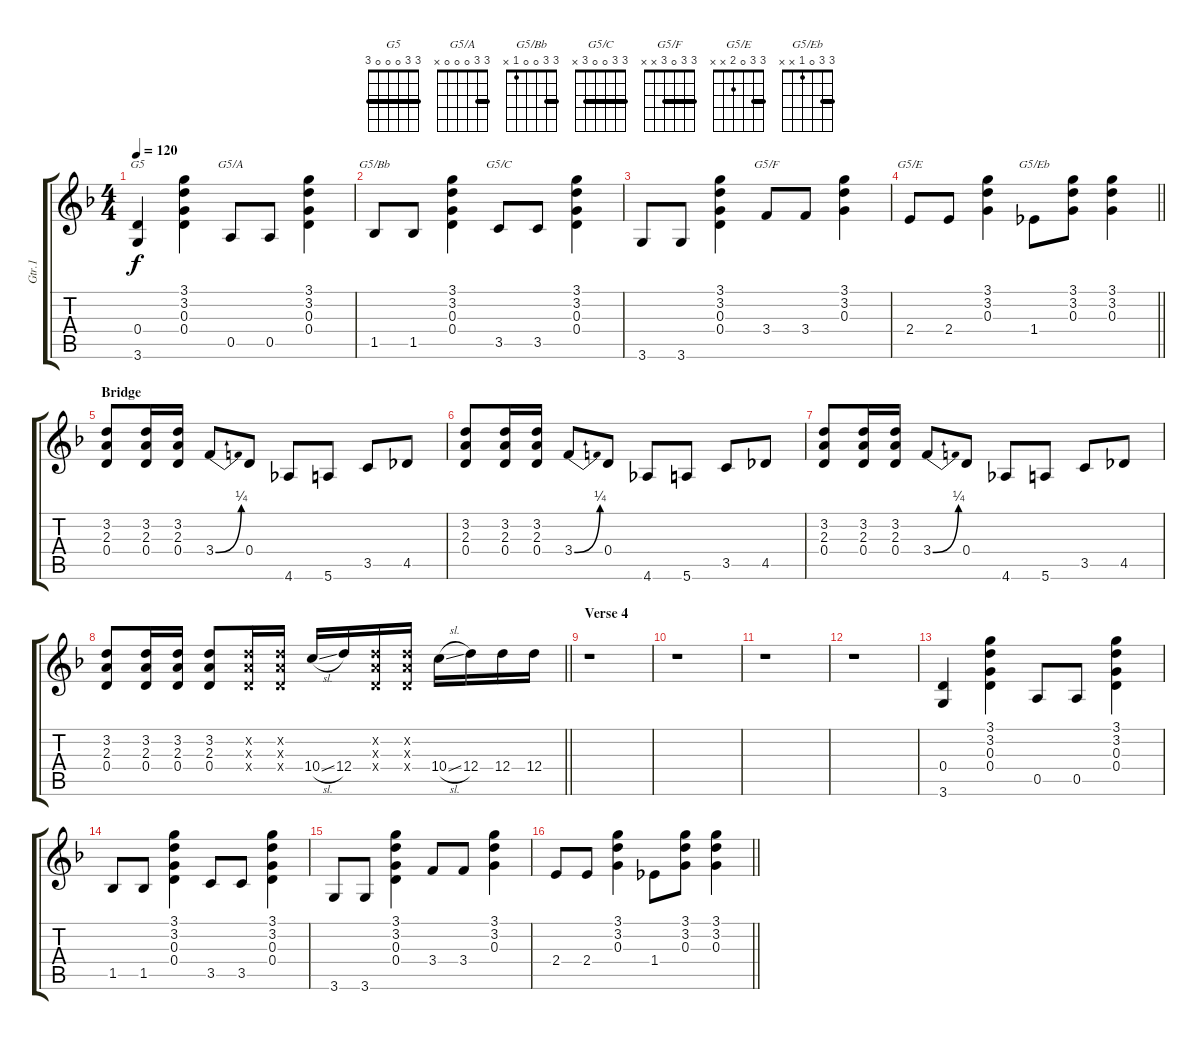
\track ("Gtr.1" "Gtr.1") {instrument distortionguitar}
\staff {score tabs}
\tuning (E4 B3 G3 D3 A2 E2) {hide}
\chord ("G5" 3 3 0 0 0 3) {barre 3}
\chord ("G5/A" 3 3 0 0 0 x) {barre 3}
\chord ("G5/Bb" 3 3 0 0 1 x) {barre 3}
\chord ("G5/C" 3 3 0 0 3 x) {barre 3}
\chord ("G5/F" 3 3 0 3 x x) {barre 3}
\chord ("G5/E" 3 3 0 2 x x) {barre 3}
\chord ("G5/Eb" 3 3 0 1 x x) {barre 3}
\ts (4 4)
\tempo 120
\clef g2
\ks f
(0.4 3.6).4{ch "G5" dy f} (3.1 3.2 0.3 0.4).4 0.5.8{ch "G5/A"} 0.5.8 (3.1 3.2 0.3 0.4).4 |
1.5.8{ch "G5/Bb"} 1.5.8 (3.1 3.2 0.3 0.4).4 3.5.8{ch "G5/C"} 3.5.8 (3.1 3.2 0.3 0.4).4 |
3.6.8 3.6.8 (3.1 3.2 0.3 0.4).4 3.4.8{ch "G5/F"} 3.4.8 (3.1 3.2 0.3).4 |
\barLineRight lightlight
2.4.8{ch "G5/E"} 2.4.8 (3.1 3.2 0.3).4 1.4.8{ch "G5/Eb"} (3.1 3.2 0.3).8 (3.1 3.2 0.3).4 |
\section ("" "Bridge")
(3.2 2.3 0.4).8 (3.2 2.3 0.4).16 (3.2 2.3 0.4).16 3.4{be (bend 0 0 60 1)}.8 0.4.8 4.6.8 5.6.8 3.5.8 4.5.8 |
(3.2 2.3 0.4).8 (3.2 2.3 0.4).16 (3.2 2.3 0.4).16 3.4{be (bend 0 0 60 1)}.8 0.4.8 4.6.8 5.6.8 3.5.8 4.5.8 |
(3.2 2.3 0.4).8 (3.2 2.3 0.4).16 (3.2 2.3 0.4).16 3.4{be (bend 0 0 60 1)}.8 0.4.8 4.6.8 5.6.8 3.5.8 4.5.8 |
\barLineRight lightlight
(3.2 2.3 0.4).8 (3.2 2.3 0.4).16 (3.2 2.3 0.4).16 (3.2 2.3 0.4).8 (3.2{x} 2.3{x} 0.4{x}).16 (3.2{x} 2.3{x} 0.4{x}).16 10.4{sl}.16 12.4.16 (3.2{x} 2.3{x} 0.4{x}).16 (3.2{x} 2.3{x} 0.4{x}).16 10.4{sl}.16 12.4.16 12.4.16 12.4.16 |
\section ("" "Verse 4")
r.1 |
r.1 |
r.1 |
r.1 |
(0.4 3.6).4 (3.1 3.2 0.3 0.4).4 0.5.8 0.5.8 (3.1 3.2 0.3 0.4).4 |
1.5.8 1.5.8 (3.1 3.2 0.3 0.4).4 3.5.8 3.5.8 (3.1 3.2 0.3 0.4).4 |
3.6.8 3.6.8 (3.1 3.2 0.3 0.4).4 3.4.8 3.4.8 (3.1 3.2 0.3).4 |
\barLineRight lightlight
2.4.8 2.4.8 (3.1 3.2 0.3).4 1.4.8 (3.1 3.2 0.3).8 (3.1 3.2 0.3).4
